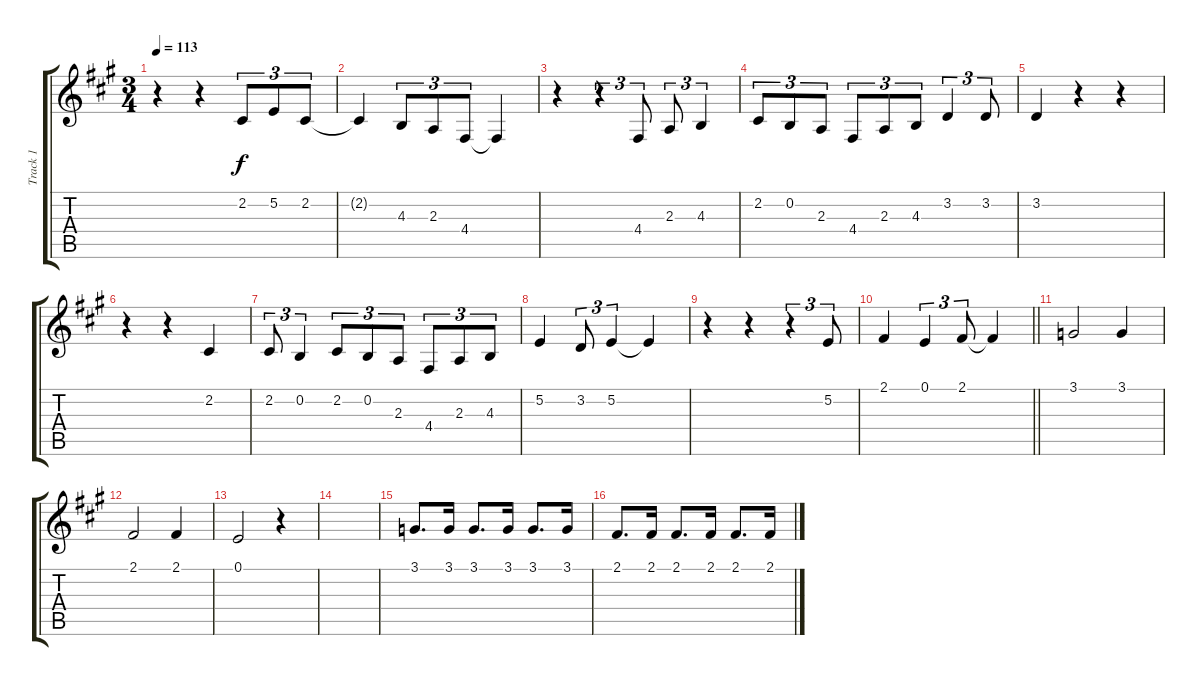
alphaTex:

\track ("Track 1" "Track 1") {instrument tenorsax}
\staff {score tabs}
\tuning (E4 B3 G3 D3 A2 E2) {hide}
\ts (3 4)
\tempo 113
\clef g2
\ks a
r.4{dy f} r.4 2.2.8{tu (3 2)} 5.2.8{tu (3 2)} 2.2.8{tu (3 2)} |
2.2{t}.4 4.3.8{tu (3 2)} 2.3.8{tu (3 2)} 4.4.8{tu (3 2)} 4.4{t}.4 |
r.4 r.4{tu (3 2)} 4.4.8{tu (3 2)} 2.3.8{tu (3 2)} 4.3.4{tu (3 2)} |
2.2.8{tu (3 2)} 0.2.8{tu (3 2)} 2.3.8{tu (3 2)} 4.4.8{tu (3 2)} 2.3.8{tu (3 2)} 4.3.8{tu (3 2)} 3.2.4{tu (3 2)} 3.2.8{tu (3 2)} |
3.2.4 r.4 r.4 |
r.4 r.4 2.2.4 |
2.2.8{tu (3 2)} 0.2.4{tu (3 2)} 2.2.8{tu (3 2)} 0.2.8{tu (3 2)} 2.3.8{tu (3 2)} 4.4.8{tu (3 2)} 2.3.8{tu (3 2)} 4.3.8{tu (3 2)} |
5.2.4 3.2.8{tu (3 2)} 5.2.4{tu (3 2)} 5.2{t}.4 |
r.4 r.4 r.4{tu (3 2)} 5.2.8{tu (3 2)} |
\barLineRight lightlight
2.1.4 0.1.4{tu (3 2)} 2.1.8{tu (3 2)} 2.1{t}.4 |
3.1.2 3.1.4 |
2.1.2 2.1.4 |
0.1.2 r.4 |
|
3.1.8{d} 3.1.16 3.1.8{d} 3.1.16 3.1.8{d} 3.1.16 |
2.1.8{d} 2.1.16 2.1.8{d} 2.1.16 2.1.8{d} 2.1.16
